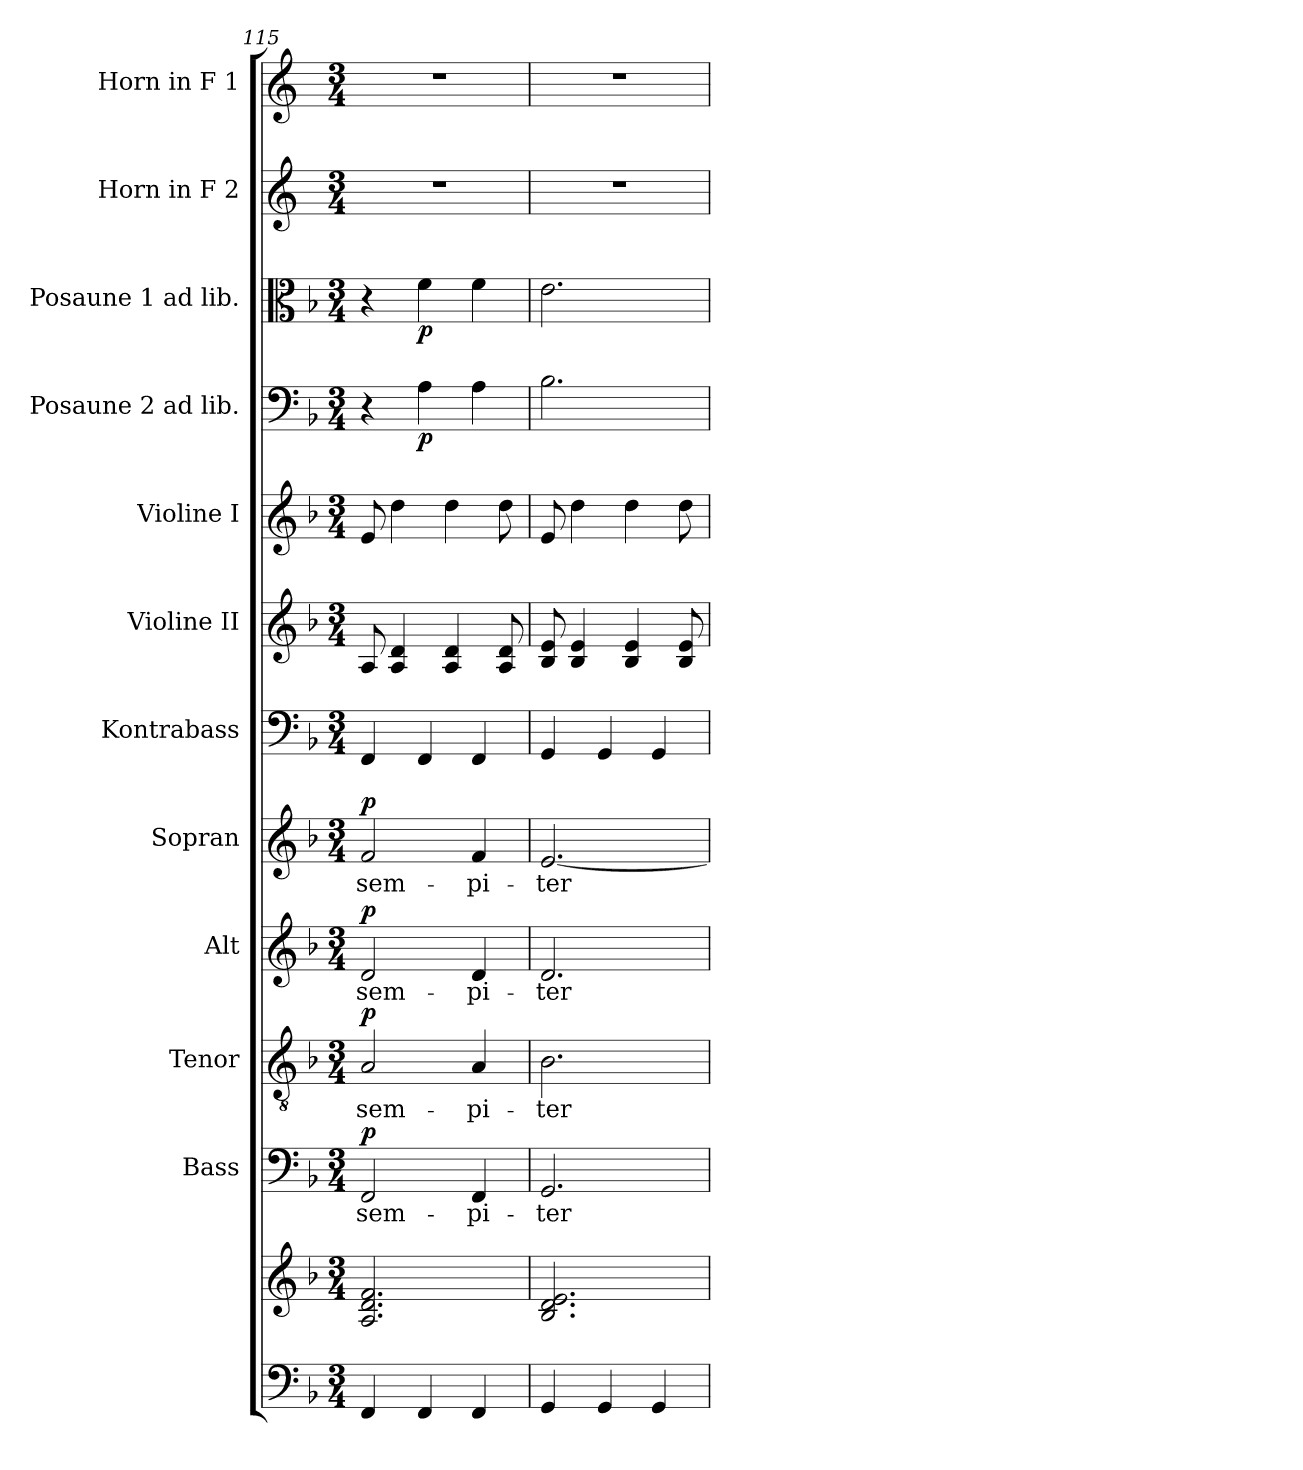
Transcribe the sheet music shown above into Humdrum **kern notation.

**kern	**kern	**kern	**text	**dynam	**kern	**text	**dynam	**kern	**text	**dynam	**kern	**text	**dynam	**kern	**kern	**kern	**kern	**dynam	**kern	**dynam	**kern	**kern
*part12	*part12	*part11	*part11	*part11	*part10	*part10	*part10	*part9	*part9	*part9	*part8	*part8	*part8	*part7	*part6	*part5	*part4	*part4	*part3	*part3	*part2	*part1
*staff13	*staff12	*staff11	*staff11	*staff11	*staff10	*staff10	*staff10	*staff9	*staff9	*staff9	*staff8	*staff8	*staff8	*staff7	*staff6	*staff5	*staff4	*staff4	*staff3	*staff3	*staff2	*staff1
*	*	*I"Bass	*	*	*I"Tenor	*	*	*I"Alt	*	*	*I"Sopran	*	*	*I"Kontrabass	*I"Violine II	*I"Violine I	*I"Posaune 2 ad lib.	*	*I"Posaune 1 ad lib.	*	*I"Horn in F 2	*I"Horn in F 1
*	*	*I'B.	*	*	*I'T.	*	*	*I'A.	*	*	*I'S.	*	*	*I'Kb.	*I'Vl. II	*I'Vl. I	*I'Pos. 2	*	*I'Pos. 1	*	*I'Hrn. F 2	*I'Hrn. F 1
*clefF4	*clefG2	*clefF4	*	*	*clefGv2	*	*	*clefG2	*	*	*clefG2	*	*	*clefF4	*clefG2	*clefG2	*clefF4	*	*clefC3	*	*clefG2	*clefG2
*	*	*	*	*	*	*	*	*	*	*	*	*	*	*ITrd7c12	*	*	*	*	*	*	*ITrd4c7	*ITrd4c7
*k[b-]	*k[b-]	*k[b-]	*	*	*k[b-]	*	*	*k[b-]	*	*	*k[b-]	*	*	*k[b-]	*k[b-]	*k[b-]	*k[b-]	*	*k[b-]	*	*k[b-]	*k[b-]
*F:	*F:	*F:	*	*	*F:	*	*	*F:	*	*	*F:	*	*	*F:	*F:	*F:	*F:	*	*F:	*	*F:	*F:
*M3/4	*M3/4	*M3/4	*	*	*M3/4	*	*	*M3/4	*	*	*M3/4	*	*	*M3/4	*M3/4	*M3/4	*M3/4	*	*M3/4	*	*M3/4	*M3/4
=115	=115	=115	=115	=115	=115	=115	=115	=115	=115	=115	=115	=115	=115	=115	=115	=115	=115	=115	=115	=115	=115	=115
!	!	!	!LO:LY:b	!LO:DY:a	!	!LO:LY:b	!LO:DY:a	!	!LO:LY:b	!LO:DY:a	!	!LO:LY:b	!LO:DY:a	!	!	!	!	!	!	!	!	!
4FF/	2.A/ 2.d/ 2.f/	2FF/	sem-	p	2A/	sem-	p	2d/	sem-	p	2f/	sem-	p	4FFF/	8A/	8e/	4r	.	4r	.	2.r	2.r
.	.	.	.	.	.	.	.	.	.	.	.	.	.	.	4A/ 4d/	4dd\	.	.	.	.	.	.
!	!	!	!	!	!	!	!	!	!	!	!	!	!	!	!	!	!	!LO:DY:b	!	!LO:DY:b	!	!
4FF/	.	.	.	.	.	.	.	.	.	.	.	.	.	4FFF/	.	.	4A\	p	4f\	p	.	.
.	.	.	.	.	.	.	.	.	.	.	.	.	.	.	4A/ 4d/	4dd\	.	.	.	.	.	.
!	!	!	!LO:LY:b	!	!	!LO:LY:b	!	!	!LO:LY:b	!	!	!LO:LY:b	!	!	!	!	!	!	!	!	!	!
4FF/	.	4FF/	-pi-	.	4A/	-pi-	.	4d/	-pi-	.	4f/	-pi-	.	4FFF/	.	.	4A\	.	4f\	.	.	.
.	.	.	.	.	.	.	.	.	.	.	.	.	.	.	8A/ 8d/	8dd\	.	.	.	.	.	.
=116	=116	=116	=116	=116	=116	=116	=116	=116	=116	=116	=116	=116	=116	=116	=116	=116	=116	=116	=116	=116	=116	=116
!	!	!	!LO:LY:b	!	!	!LO:LY:b	!	!	!LO:LY:b	!	!	!LO:LY:b	!	!	!	!	!	!	!	!	!	!
4GG/	2.B-/ 2.d/ 2.e/	2.GG/	-ter-	.	2.B-\	-ter-	.	2.d/	-ter-	.	[2.e/	-ter-	.	4GGG/	8B-/ 8e/	8e/	2.B-\	.	2.e\	.	2.r	2.r
.	.	.	.	.	.	.	.	.	.	.	.	.	.	.	4B-/ 4e/	4dd\	.	.	.	.	.	.
4GG/	.	.	.	.	.	.	.	.	.	.	.	.	.	4GGG/	.	.	.	.	.	.	.	.
.	.	.	.	.	.	.	.	.	.	.	.	.	.	.	4B-/ 4e/	4dd\	.	.	.	.	.	.
4GG/	.	.	.	.	.	.	.	.	.	.	.	.	.	4GGG/	.	.	.	.	.	.	.	.
.	.	.	.	.	.	.	.	.	.	.	.	.	.	.	8B-/ 8e/	8dd\	.	.	.	.	.	.
=	=	=	=	=	=	=	=	=	=	=	=	=	=	=	=	=	=	=	=	=	=	=
*-	*-	*-	*-	*-	*-	*-	*-	*-	*-	*-	*-	*-	*-	*-	*-	*-	*-	*-	*-	*-	*-	*-
